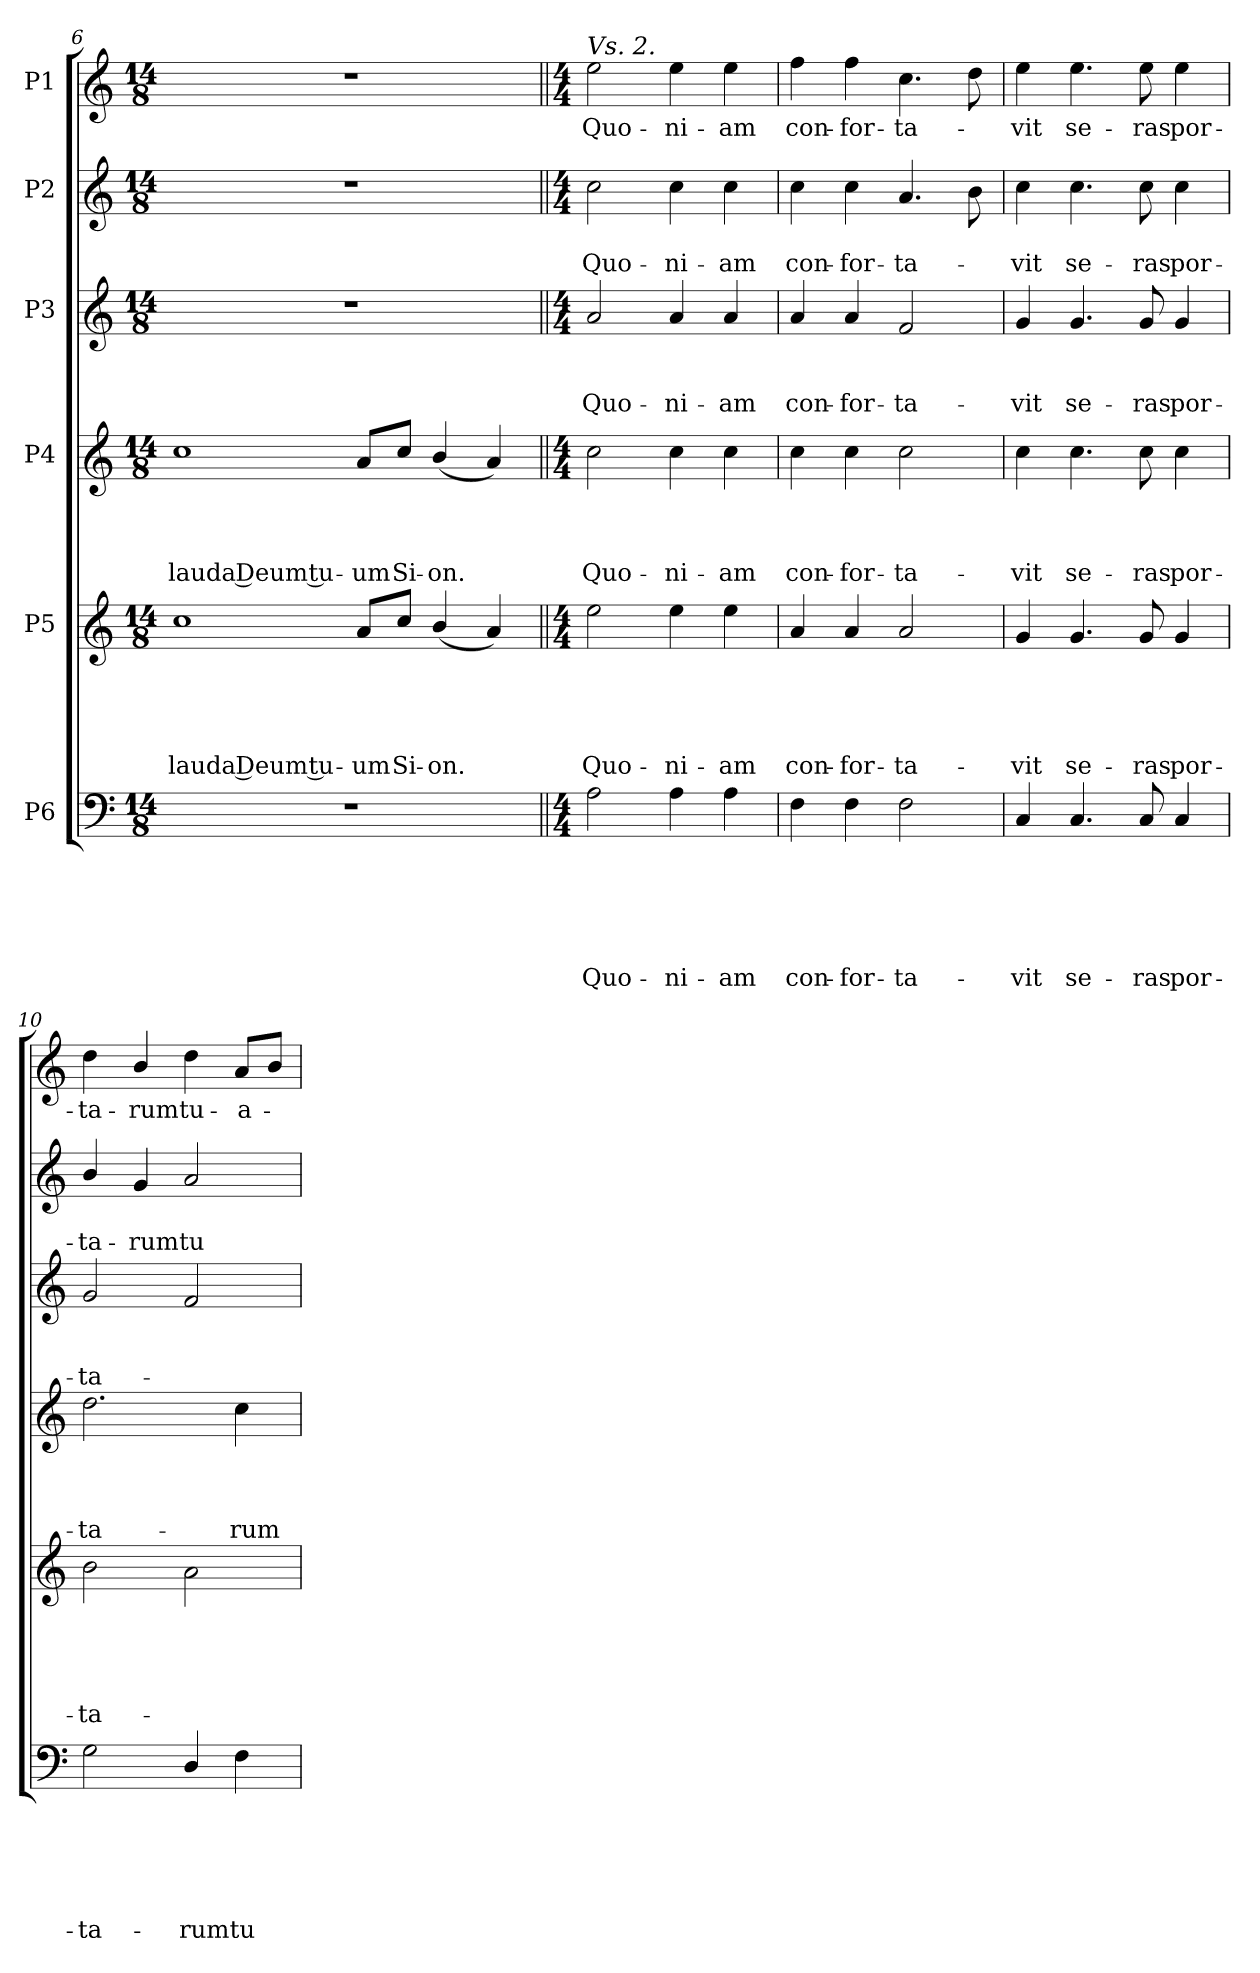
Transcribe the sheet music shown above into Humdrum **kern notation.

**kern	**text	**text	**text	**text	**text	**text	**kern	**text	**text	**text	**text	**text	**kern	**text	**text	**text	**text	**kern	**text	**text	**text	**kern	**text	**text	**kern	**text
*part6	*part6	*part6	*part6	*part6	*part6	*part6	*part5	*part5	*part5	*part5	*part5	*part5	*part4	*part4	*part4	*part4	*part4	*part3	*part3	*part3	*part3	*part2	*part2	*part2	*part1	*part1
*staff6	*staff6	*staff6	*staff6	*staff6	*staff6	*staff6	*staff5	*staff5	*staff5	*staff5	*staff5	*staff5	*staff4	*staff4	*staff4	*staff4	*staff4	*staff3	*staff3	*staff3	*staff3	*staff2	*staff2	*staff2	*staff1	*staff1
*I"P6	*	*	*	*	*	*	*I"P5	*	*	*	*	*	*I"P4	*	*	*	*	*I"P3	*	*	*	*I"P2	*	*	*I"P1	*
*clefF4	*	*	*	*	*	*	*clefG2	*	*	*	*	*	*clefG2	*	*	*	*	*clefG2	*	*	*	*clefG2	*	*	*clefG2	*
*	*	*	*	*	*	*	*ITrd7c12	*	*	*	*	*	*ITrd7c12	*	*	*	*	*	*	*	*	*	*	*	*	*
*k[]	*	*	*	*	*	*	*k[]	*	*	*	*	*	*k[]	*	*	*	*	*k[]	*	*	*	*k[]	*	*	*k[]	*
*C:	*	*	*	*	*	*	*C:	*	*	*	*	*	*C:	*	*	*	*	*C:	*	*	*	*C:	*	*	*C:	*
*M14/8	*	*	*	*	*	*	*M14/8	*	*	*	*	*	*M14/8	*	*	*	*	*M14/8	*	*	*	*M14/8	*	*	*M14/8	*
=6	=6	=6	=6	=6	=6	=6	=6	=6	=6	=6	=6	=6	=6	=6	=6	=6	=6	=6	=6	=6	=6	=6	=6	=6	=6	=6
!	!	!	!	!	!	!	!	!	!	!	!	!LO:LY:b	!	!	!	!	!LO:LY:b	!	!	!	!	!	!	!	!	!
1..r	.	.	.	.	.	.	1c	.	.	.	.	lauda Deum tu-	1c	.	.	.	lauda Deum tu-	1..r	.	.	.	1..r	.	.	1..r	.
!	!	!	!	!	!	!	!	!	!	!	!	!LO:LY:b	!	!	!	!	!LO:LY:b	!	!	!	!	!	!	!	!	!
.	.	.	.	.	.	.	8A/L	.	.	.	.	-um	8A/L	.	.	.	-um	.	.	.	.	.	.	.	.	.
!	!	!	!	!	!	!	!	!	!	!	!	!LO:LY:b	!	!	!	!	!LO:LY:b	!	!	!	!	!	!	!	!	!
.	.	.	.	.	.	.	8c/J	.	.	.	.	Si-	8c/J	.	.	.	Si-	.	.	.	.	.	.	.	.	.
!	!	!	!	!	!	!	!	!	!	!	!	!LO:LY:b	!	!	!	!	!LO:LY:b	!	!	!	!	!	!	!	!	!
.	.	.	.	.	.	.	(<4B/	.	.	.	.	-on.	(<4B/	.	.	.	-on.	.	.	.	.	.	.	.	.	.
.	.	.	.	.	.	.	4A/)	.	.	.	.	.	4A/)	.	.	.	.	.	.	.	.	.	.	.	.	.
=7||	=7||	=7||	=7||	=7||	=7||	=7||	=7||	=7||	=7||	=7||	=7||	=7||	=7||	=7||	=7||	=7||	=7||	=7||	=7||	=7||	=7||	=7||	=7||	=7||	=7||	=7||
*M4/4	*	*	*	*	*	*	*M4/4	*	*	*	*	*	*M4/4	*	*	*	*	*M4/4	*	*	*	*M4/4	*	*	*M4/4	*
!	!	!	!	!	!	!	!	!	!	!	!	!	!	!	!	!	!	!	!	!	!	!	!	!	!LO:TX:a:i:t=Vs. 2.	!
!	!	!	!	!	!	!LO:LY:b	!	!	!	!	!	!LO:LY:b	!	!	!	!	!LO:LY:b	!	!	!	!LO:LY:b	!	!	!LO:LY:b	!	!LO:LY:b
2A\	.	.	.	.	.	Quo-	2e\	.	.	.	.	Quo-	2c\	.	.	.	Quo-	2a/	.	.	Quo-	2cc\	.	Quo-	2ee\	Quo-
!	!	!	!	!	!	!LO:LY:b	!	!	!	!	!	!LO:LY:b	!	!	!	!	!LO:LY:b	!	!	!	!LO:LY:b	!	!	!LO:LY:b	!	!LO:LY:b
4A\	.	.	.	.	.	-ni-	4e\	.	.	.	.	-ni-	4c\	.	.	.	-ni-	4a/	.	.	-ni-	4cc\	.	-ni-	4ee\	-ni-
!	!	!	!	!	!	!LO:LY:b	!	!	!	!	!	!LO:LY:b	!	!	!	!	!LO:LY:b	!	!	!	!LO:LY:b	!	!	!LO:LY:b	!	!LO:LY:b
4A\	.	.	.	.	.	-am	4e\	.	.	.	.	-am	4c\	.	.	.	-am	4a/	.	.	-am	4cc\	.	-am	4ee\	-am
!!LO:LB:g=z
=8	=8	=8	=8	=8	=8	=8	=8	=8	=8	=8	=8	=8	=8	=8	=8	=8	=8	=8	=8	=8	=8	=8	=8	=8	=8	=8
!	!	!	!	!	!	!LO:LY:b	!	!	!	!	!	!LO:LY:b	!	!	!	!	!LO:LY:b	!	!	!	!LO:LY:b	!	!	!LO:LY:b	!	!LO:LY:b
4F\	.	.	.	.	.	con-	4A/	.	.	.	.	con-	4c\	.	.	.	con-	4a/	.	.	con-	4cc\	.	con-	4ff\	con-
!	!	!	!	!	!	!LO:LY:b	!	!	!	!	!	!LO:LY:b	!	!	!	!	!LO:LY:b	!	!	!	!LO:LY:b	!	!	!LO:LY:b	!	!LO:LY:b
4F\	.	.	.	.	.	-for-	4A/	.	.	.	.	-for-	4c\	.	.	.	-for-	4a/	.	.	-for-	4cc\	.	-for-	4ff\	-for-
!	!	!	!	!	!	!LO:LY:b	!	!	!	!	!	!LO:LY:b	!	!	!	!	!LO:LY:b	!	!	!	!LO:LY:b	!	!	!LO:LY:b	!	!LO:LY:b
2F\	.	.	.	.	.	-ta-	2A/	.	.	.	.	-ta-	2c\	.	.	.	-ta-	2f/	.	.	-ta-	4.a/	.	-ta-	4.cc\	-ta-
.	.	.	.	.	.	.	.	.	.	.	.	.	.	.	.	.	.	.	.	.	.	8b\	.	.	8dd\	.
=9	=9	=9	=9	=9	=9	=9	=9	=9	=9	=9	=9	=9	=9	=9	=9	=9	=9	=9	=9	=9	=9	=9	=9	=9	=9	=9
!	!	!	!	!	!	!LO:LY:b	!	!	!	!	!	!LO:LY:b	!	!	!	!	!LO:LY:b	!	!	!	!LO:LY:b	!	!	!LO:LY:b	!	!LO:LY:b
4C/	.	.	.	.	.	-vit	4G/	.	.	.	.	-vit	4c\	.	.	.	-vit	4g/	.	.	-vit	4cc\	.	-vit	4ee\	-vit
!	!	!	!	!	!	!LO:LY:b	!	!	!	!	!	!LO:LY:b	!	!	!	!	!LO:LY:b	!	!	!	!LO:LY:b	!	!	!LO:LY:b	!	!LO:LY:b
4.C/	.	.	.	.	.	se-	4.G/	.	.	.	.	se-	4.c\	.	.	.	se-	4.g/	.	.	se-	4.cc\	.	se-	4.ee\	se-
!	!	!	!	!	!	!LO:LY:b	!	!	!	!	!	!LO:LY:b	!	!	!	!	!LO:LY:b	!	!	!	!LO:LY:b	!	!	!LO:LY:b	!	!LO:LY:b
8C/	.	.	.	.	.	-ras	8G/	.	.	.	.	-ras	8c\	.	.	.	-ras	8g/	.	.	-ras	8cc\	.	-ras	8ee\	-ras
!	!	!	!	!	!	!LO:LY:b	!	!	!	!	!	!LO:LY:b	!	!	!	!	!LO:LY:b	!	!	!	!LO:LY:b	!	!	!LO:LY:b	!	!LO:LY:b
4C/	.	.	.	.	.	por-	4G/	.	.	.	.	por-	4c\	.	.	.	por-	4g/	.	.	por-	4cc\	.	por-	4ee\	por-
=10	=10	=10	=10	=10	=10	=10	=10	=10	=10	=10	=10	=10	=10	=10	=10	=10	=10	=10	=10	=10	=10	=10	=10	=10	=10	=10
!	!	!	!	!	!	!LO:LY:b	!	!	!	!	!	!LO:LY:b	!	!	!	!	!LO:LY:b	!	!	!	!LO:LY:b	!	!	!LO:LY:b	!	!LO:LY:b
2G\	.	.	.	.	.	-ta-	2B\	.	.	.	.	-ta-	2.d\	.	.	.	-ta-	2g/	.	.	-ta-	4b/	.	-ta-	4dd\	-ta-
!	!	!	!	!	!	!	!	!	!	!	!	!	!	!	!	!	!	!	!	!	!	!	!	!LO:LY:b	!	!LO:LY:b
.	.	.	.	.	.	.	.	.	.	.	.	.	.	.	.	.	.	.	.	.	.	4g/	.	-rum	4b/	-rum
!	!	!	!	!	!	!LO:LY:b	!	!	!	!	!	!	!	!	!	!	!	!	!	!	!	!	!	!LO:LY:b	!	!LO:LY:b
4D/	.	.	.	.	.	-rum	2A\	.	.	.	.	.	.	.	.	.	.	2f/	.	.	.	2a/	.	tu-	4dd\	tu-
!	!	!	!	!	!	!LO:LY:b	!	!	!	!	!	!	!	!	!	!	!LO:LY:b	!	!	!	!	!	!	!	!	!LO:LY:b
4F\	.	.	.	.	.	tu-	.	.	.	.	.	.	4c\	.	.	.	-rum	.	.	.	.	.	.	.	8a/L	-a-
.	.	.	.	.	.	.	.	.	.	.	.	.	.	.	.	.	.	.	.	.	.	.	.	.	8b/J	.
=	=	=	=	=	=	=	=	=	=	=	=	=	=	=	=	=	=	=	=	=	=	=	=	=	=	=
*-	*-	*-	*-	*-	*-	*-	*-	*-	*-	*-	*-	*-	*-	*-	*-	*-	*-	*-	*-	*-	*-	*-	*-	*-	*-	*-
